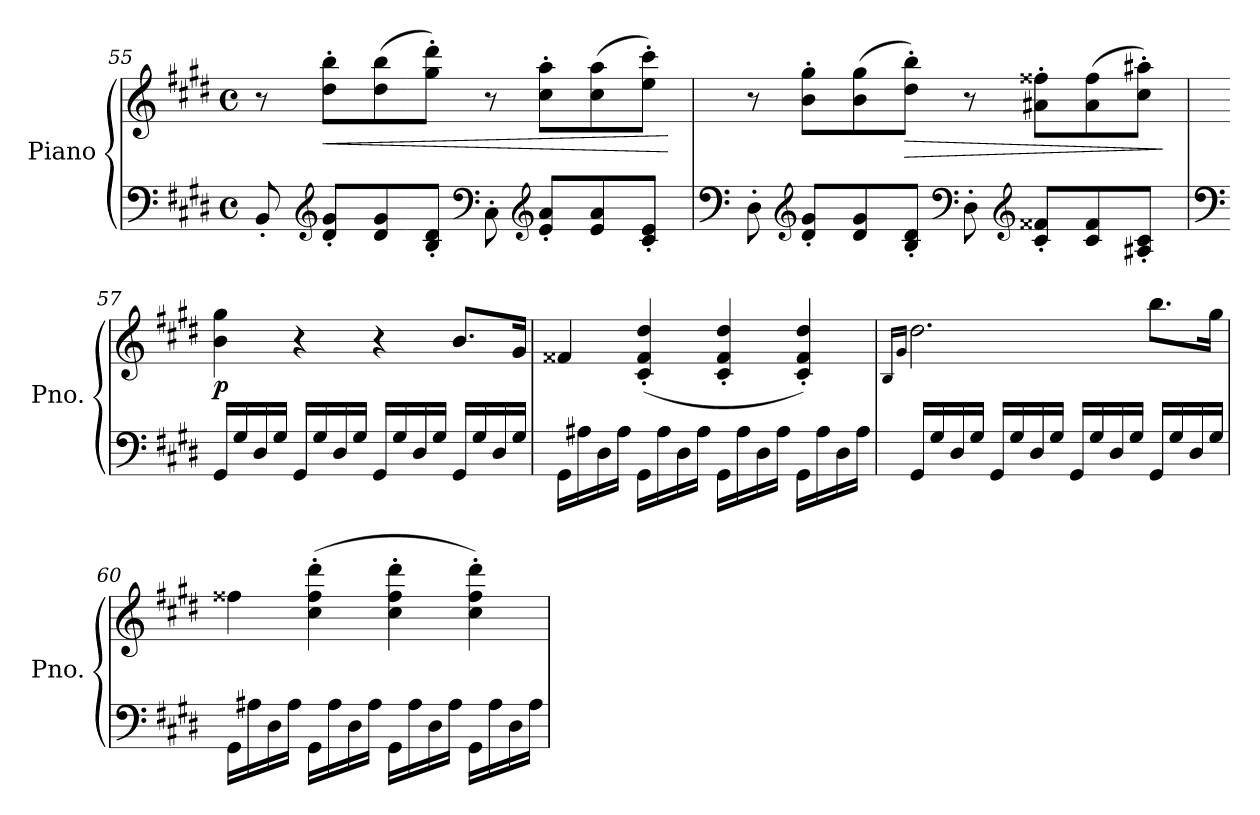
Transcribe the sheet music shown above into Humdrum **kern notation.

**kern	**kern	**dynam
*part1	*part1	*part1
*staff2	*staff1	*staff1/2
*I"Piano	*	*
*I'Pno.	*	*
*clefF4	*clefG2	*
*k[f#c#g#d#]	*k[f#c#g#d#]	*
*M4/4	*M4/4	*
*met(c)	*met(c)	*
=55	=55	=55
8BB'/	8r	.
*clefG2	*	*
!	!	!LO:HP:b
8d#/' 8g#/'L	8dd#\' 8bb\'L	<
8d#/ 8g#/	(>8dd#\ 8bb\	.
8B/' 8d#/'J	8gg#\' 8ddd#\'J)	.
*clefF4	*	*
8C#'\	8r	.
*clefG2	*	*
8e/' 8a/'L	8cc#\' 8aa\'L	.
8e/ 8a/	(>8cc#\ 8aa\	.
8c#/' 8e/'J	8ee\' 8ccc#\'J)	.
.	.	[
=56	=56	=56
*clefF4	*	*
8D#'\	8r	.
*clefG2	*	*
8d#/' 8g#/'L	8b\' 8gg#\'L	.
8d#/ 8g#/	(>8b\ 8gg#\	.
!	!	!LO:HP:b
8B/' 8d#/'J	8dd#\' 8bb\'J)	>
*clefF4	*	*
8D#'\	8r	.
*clefG2	*	*
8c#/' 8f##X/'L	8a#X\' 8ff##X\'L	.
8c#/ 8f##/	(>8a#\ 8ff##\	.
8A#X/' 8c#/'J	8cc#\' 8aa#X\'J)	.
.	.	]
=57	=57	=57
*clefF4	*	*
!	!	!LO:DY:b
16GG#/LL	4b\ 4gg#\	p
16G#/	.	.
16D#/	.	.
16G#/JJ	.	.
16GG#/LL	4r	.
16G#/	.	.
16D#/	.	.
16G#/JJ	.	.
16GG#/LL	4r	.
16G#/	.	.
16D#/	.	.
16G#/JJ	.	.
16GG#/LL	8.b/L	.
16G#/	.	.
16D#/	.	.
16G#/JJ	16g#/Jk	.
!!LO:LB:g=z
=58	=58	=58
16GG#\LL	4f##X/	.
16A#X\	.	.
16D#\	.	.
16A#\JJ	.	.
16GG#\LL	(<4c#/' 4f##/' 4dd#/'	.
16A#\	.	.
16D#\	.	.
16A#\JJ	.	.
16GG#\LL	4c#/' 4f##/' 4dd#/'	.
16A#\	.	.
16D#\	.	.
16A#\JJ	.	.
16GG#\LL	4c#/' 4f##/' 4dd#/')	.
16A#\	.	.
16D#\	.	.
16A#\JJ	.	.
=59	=59	=59
.	16qB/LL	.
.	16qg#/JJ	.
16GG#/LL	2.dd#\	.
16G#/	.	.
16D#/	.	.
16G#/JJ	.	.
16GG#/LL	.	.
16G#/	.	.
16D#/	.	.
16G#/JJ	.	.
16GG#/LL	.	.
16G#/	.	.
16D#/	.	.
16G#/JJ	.	.
16GG#/LL	8.bb\L	.
16G#/	.	.
16D#/	.	.
16G#/JJ	16gg#\Jk	.
=60	=60	=60
16GG#\LL	4ff##X\	.
16A#X\	.	.
16D#\	.	.
16A#\JJ	.	.
16GG#\LL	(>4cc#\' 4ff##\' 4ddd#\'	.
16A#\	.	.
16D#\	.	.
16A#\JJ	.	.
16GG#\LL	4cc#\' 4ff##\' 4ddd#\'	.
16A#\	.	.
16D#\	.	.
16A#\JJ	.	.
16GG#\LL	4cc#\' 4ff##\' 4ddd#\')	.
16A#\	.	.
16D#\	.	.
16A#\JJ	.	.
=	=	=
*-	*-	*-
